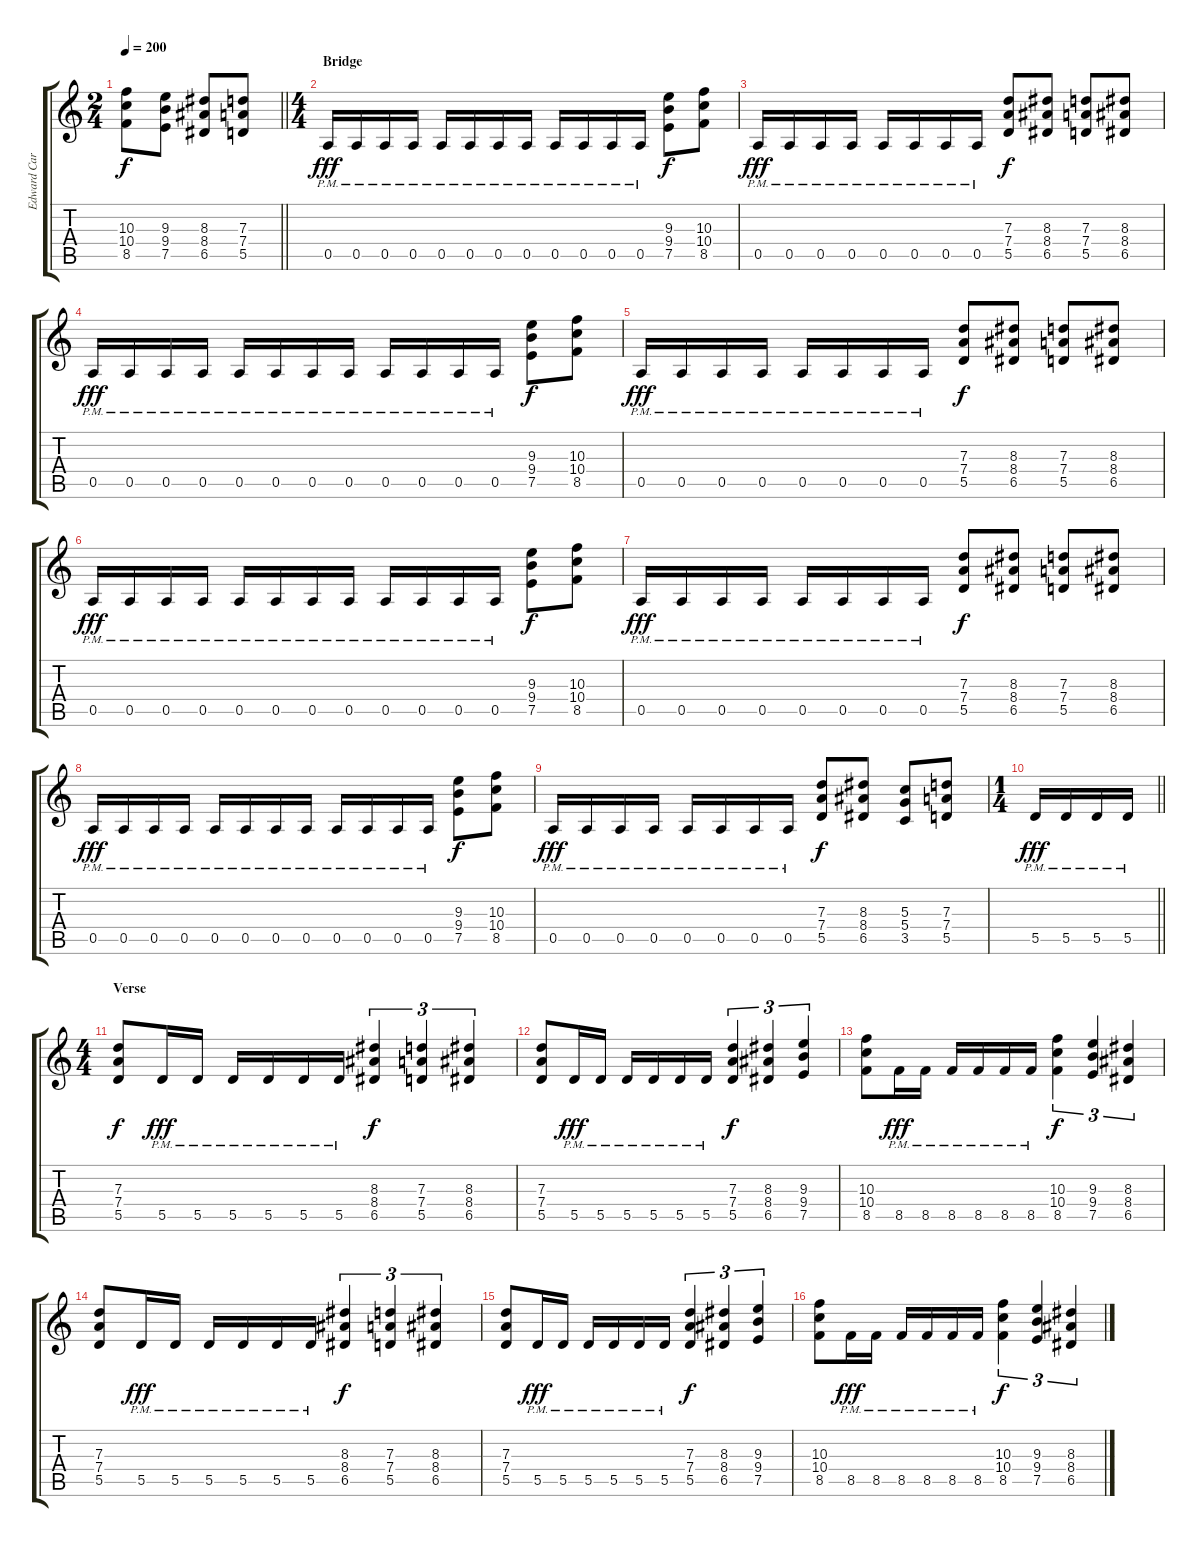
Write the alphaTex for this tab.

\track ("Edward Carlson" "Edward Car") {instrument overdrivenguitar}
\staff {score tabs}
\tuning (E4 B3 G3 D3 A2 E2) {hide}
\ts (2 4)
\tempo 200
\clef g2
\barLineRight lightlight
\ks c
(10.3 10.4 8.5).8{dy f} (9.3 9.4 7.5).8 (8.3 8.4 6.5).8 (7.3 7.4 5.5).8 |
\ts (4 4)
\section ("" "Bridge")
0.5{pm}.16{dy fff} 0.5{pm}.16 0.5{pm}.16 0.5{pm}.16 0.5{pm}.16 0.5{pm}.16 0.5{pm}.16 0.5{pm}.16 0.5{pm}.16 0.5{pm}.16 0.5{pm}.16 0.5{pm}.16 (9.3 9.4 7.5).8{dy f} (10.3 10.4 8.5).8 |
0.5{pm}.16{dy fff} 0.5{pm}.16 0.5{pm}.16 0.5{pm}.16 0.5{pm}.16 0.5{pm}.16 0.5{pm}.16 0.5{pm}.16 (7.3 7.4 5.5).8{dy f} (8.3 8.4 6.5).8 (7.3 7.4 5.5).8 (8.3 8.4 6.5).8 |
0.5{pm}.16{dy fff} 0.5{pm}.16 0.5{pm}.16 0.5{pm}.16 0.5{pm}.16 0.5{pm}.16 0.5{pm}.16 0.5{pm}.16 0.5{pm}.16 0.5{pm}.16 0.5{pm}.16 0.5{pm}.16 (9.3 9.4 7.5).8{dy f} (10.3 10.4 8.5).8 |
0.5{pm}.16{dy fff} 0.5{pm}.16 0.5{pm}.16 0.5{pm}.16 0.5{pm}.16 0.5{pm}.16 0.5{pm}.16 0.5{pm}.16 (7.3 7.4 5.5).8{dy f} (8.3 8.4 6.5).8 (7.3 7.4 5.5).8 (8.3 8.4 6.5).8 |
0.5{pm}.16{dy fff} 0.5{pm}.16 0.5{pm}.16 0.5{pm}.16 0.5{pm}.16 0.5{pm}.16 0.5{pm}.16 0.5{pm}.16 0.5{pm}.16 0.5{pm}.16 0.5{pm}.16 0.5{pm}.16 (9.3 9.4 7.5).8{dy f} (10.3 10.4 8.5).8 |
0.5{pm}.16{dy fff} 0.5{pm}.16 0.5{pm}.16 0.5{pm}.16 0.5{pm}.16 0.5{pm}.16 0.5{pm}.16 0.5{pm}.16 (7.3 7.4 5.5).8{dy f} (8.3 8.4 6.5).8 (7.3 7.4 5.5).8 (8.3 8.4 6.5).8 |
0.5{pm}.16{dy fff} 0.5{pm}.16 0.5{pm}.16 0.5{pm}.16 0.5{pm}.16 0.5{pm}.16 0.5{pm}.16 0.5{pm}.16 0.5{pm}.16 0.5{pm}.16 0.5{pm}.16 0.5{pm}.16 (9.3 9.4 7.5).8{dy f} (10.3 10.4 8.5).8 |
0.5{pm}.16{dy fff} 0.5{pm}.16 0.5{pm}.16 0.5{pm}.16 0.5{pm}.16 0.5{pm}.16 0.5{pm}.16 0.5{pm}.16 (7.3 7.4 5.5).8{dy f} (8.3 8.4 6.5).8 (5.3 5.4 3.5).8 (7.3 7.4 5.5).8 |
\ts (1 4)
\barLineRight lightlight
5.5{pm}.16{dy fff} 5.5{pm}.16 5.5{pm}.16 5.5{pm}.16 |
\ts (4 4)
\section ("" "Verse")
(7.3 7.4 5.5).8{dy f} 5.5{pm}.16{dy fff} 5.5{pm}.16 5.5{pm}.16 5.5{pm}.16 5.5{pm}.16 5.5{pm}.16 (8.3 8.4 6.5).4{tu (3 2) dy f} (7.3 7.4 5.5).4{tu (3 2)} (8.3 8.4 6.5).4{tu (3 2)} |
(7.3 7.4 5.5).8 5.5{pm}.16{dy fff} 5.5{pm}.16 5.5{pm}.16 5.5{pm}.16 5.5{pm}.16 5.5{pm}.16 (7.3 7.4 5.5).4{tu (3 2) dy f} (8.3 8.4 6.5).4{tu (3 2)} (9.3 9.4 7.5).4{tu (3 2)} |
(10.3 10.4 8.5).8 8.5{pm}.16{dy fff} 8.5{pm}.16 8.5{pm}.16 8.5{pm}.16 8.5{pm}.16 8.5{pm}.16 (10.3 10.4 8.5).4{tu (3 2) dy f} (9.3 9.4 7.5).4{tu (3 2)} (8.3 8.4 6.5).4{tu (3 2)} |
(7.3 7.4 5.5).8 5.5{pm}.16{dy fff} 5.5{pm}.16 5.5{pm}.16 5.5{pm}.16 5.5{pm}.16 5.5{pm}.16 (8.3 8.4 6.5).4{tu (3 2) dy f} (7.3 7.4 5.5).4{tu (3 2)} (8.3 8.4 6.5).4{tu (3 2)} |
(7.3 7.4 5.5).8 5.5{pm}.16{dy fff} 5.5{pm}.16 5.5{pm}.16 5.5{pm}.16 5.5{pm}.16 5.5{pm}.16 (7.3 7.4 5.5).4{tu (3 2) dy f} (8.3 8.4 6.5).4{tu (3 2)} (9.3 9.4 7.5).4{tu (3 2)} |
(10.3 10.4 8.5).8 8.5{pm}.16{dy fff} 8.5{pm}.16 8.5{pm}.16 8.5{pm}.16 8.5{pm}.16 8.5{pm}.16 (10.3 10.4 8.5).4{tu (3 2) dy f} (9.3 9.4 7.5).4{tu (3 2)} (8.3 8.4 6.5).4{tu (3 2)}
